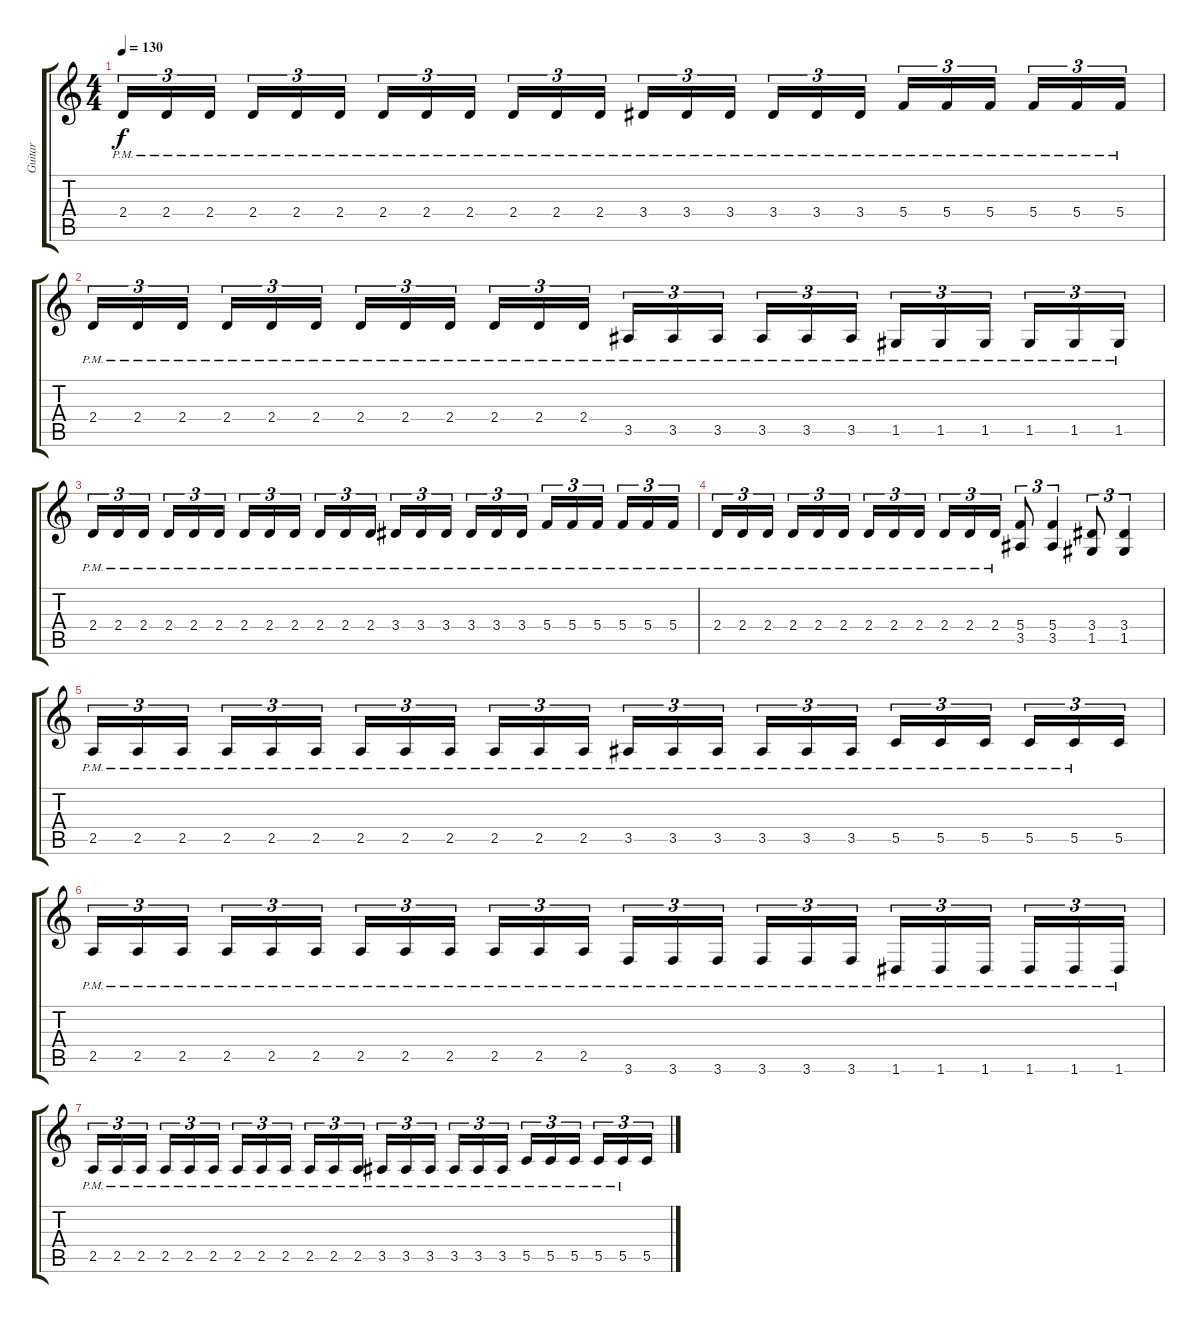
\track ("Guitar " "Guitar ") {instrument distortionguitar}
\staff {score tabs}
\tuning (D4 A3 F3 C3 G2 D2) {hide}
\ts (4 4)
\tempo 130
\clef g2
\ks c
2.4{pm}.16{tu (3 2) dy f} 2.4{pm}.16{tu (3 2)} 2.4{pm}.16{tu (3 2)} 2.4{pm}.16{tu (3 2)} 2.4{pm}.16{tu (3 2)} 2.4{pm}.16{tu (3 2)} 2.4{pm}.16{tu (3 2)} 2.4{pm}.16{tu (3 2)} 2.4{pm}.16{tu (3 2)} 2.4{pm}.16{tu (3 2)} 2.4{pm}.16{tu (3 2)} 2.4{pm}.16{tu (3 2)} 3.4{pm}.16{tu (3 2)} 3.4{pm}.16{tu (3 2)} 3.4{pm}.16{tu (3 2)} 3.4{pm}.16{tu (3 2)} 3.4{pm}.16{tu (3 2)} 3.4{pm}.16{tu (3 2)} 5.4{pm}.16{tu (3 2)} 5.4{pm}.16{tu (3 2)} 5.4{pm}.16{tu (3 2)} 5.4{pm}.16{tu (3 2)} 5.4{pm}.16{tu (3 2)} 5.4{pm}.16{tu (3 2)} |
2.4{pm}.16{tu (3 2)} 2.4{pm}.16{tu (3 2)} 2.4{pm}.16{tu (3 2)} 2.4{pm}.16{tu (3 2)} 2.4{pm}.16{tu (3 2)} 2.4{pm}.16{tu (3 2)} 2.4{pm}.16{tu (3 2)} 2.4{pm}.16{tu (3 2)} 2.4{pm}.16{tu (3 2)} 2.4{pm}.16{tu (3 2)} 2.4{pm}.16{tu (3 2)} 2.4{pm}.16{tu (3 2)} 3.5{pm}.16{tu (3 2)} 3.5{pm}.16{tu (3 2)} 3.5{pm}.16{tu (3 2)} 3.5{pm}.16{tu (3 2)} 3.5{pm}.16{tu (3 2)} 3.5{pm}.16{tu (3 2)} 1.5{pm}.16{tu (3 2)} 1.5{pm}.16{tu (3 2)} 1.5{pm}.16{tu (3 2)} 1.5{pm}.16{tu (3 2)} 1.5{pm}.16{tu (3 2)} 1.5{pm}.16{tu (3 2)} |
2.4{pm}.16{tu (3 2)} 2.4{pm}.16{tu (3 2)} 2.4{pm}.16{tu (3 2)} 2.4{pm}.16{tu (3 2)} 2.4{pm}.16{tu (3 2)} 2.4{pm}.16{tu (3 2)} 2.4{pm}.16{tu (3 2)} 2.4{pm}.16{tu (3 2)} 2.4{pm}.16{tu (3 2)} 2.4{pm}.16{tu (3 2)} 2.4{pm}.16{tu (3 2)} 2.4{pm}.16{tu (3 2)} 3.4{pm}.16{tu (3 2)} 3.4{pm}.16{tu (3 2)} 3.4{pm}.16{tu (3 2)} 3.4{pm}.16{tu (3 2)} 3.4{pm}.16{tu (3 2)} 3.4{pm}.16{tu (3 2)} 5.4{pm}.16{tu (3 2)} 5.4{pm}.16{tu (3 2)} 5.4{pm}.16{tu (3 2)} 5.4{pm}.16{tu (3 2)} 5.4{pm}.16{tu (3 2)} 5.4{pm}.16{tu (3 2)} |
2.4{pm}.16{tu (3 2)} 2.4{pm}.16{tu (3 2)} 2.4{pm}.16{tu (3 2)} 2.4{pm}.16{tu (3 2)} 2.4{pm}.16{tu (3 2)} 2.4{pm}.16{tu (3 2)} 2.4{pm}.16{tu (3 2)} 2.4{pm}.16{tu (3 2)} 2.4{pm}.16{tu (3 2)} 2.4{pm}.16{tu (3 2)} 2.4{pm}.16{tu (3 2)} 2.4{pm}.16{tu (3 2)} (5.4 3.5).8{tu (3 2)} (5.4 3.5).4{tu (3 2)} (3.4 1.5).8{tu (3 2)} (3.4 1.5).4{tu (3 2)} |
2.5{pm}.16{tu (3 2)} 2.5{pm}.16{tu (3 2)} 2.5{pm}.16{tu (3 2)} 2.5{pm}.16{tu (3 2)} 2.5{pm}.16{tu (3 2)} 2.5{pm}.16{tu (3 2)} 2.5{pm}.16{tu (3 2)} 2.5{pm}.16{tu (3 2)} 2.5{pm}.16{tu (3 2)} 2.5{pm}.16{tu (3 2)} 2.5{pm}.16{tu (3 2)} 2.5{pm}.16{tu (3 2)} 3.5{pm}.16{tu (3 2)} 3.5{pm}.16{tu (3 2)} 3.5{pm}.16{tu (3 2)} 3.5{pm}.16{tu (3 2)} 3.5{pm}.16{tu (3 2)} 3.5{pm}.16{tu (3 2)} 5.5{pm}.16{tu (3 2)} 5.5{pm}.16{tu (3 2)} 5.5{pm}.16{tu (3 2)} 5.5{pm}.16{tu (3 2)} 5.5{pm}.16{tu (3 2)} 5.5.16{tu (3 2)} |
2.5{pm}.16{tu (3 2)} 2.5{pm}.16{tu (3 2)} 2.5{pm}.16{tu (3 2)} 2.5{pm}.16{tu (3 2)} 2.5{pm}.16{tu (3 2)} 2.5{pm}.16{tu (3 2)} 2.5{pm}.16{tu (3 2)} 2.5{pm}.16{tu (3 2)} 2.5{pm}.16{tu (3 2)} 2.5{pm}.16{tu (3 2)} 2.5{pm}.16{tu (3 2)} 2.5{pm}.16{tu (3 2)} 3.6{pm}.16{tu (3 2)} 3.6{pm}.16{tu (3 2)} 3.6{pm}.16{tu (3 2)} 3.6{pm}.16{tu (3 2)} 3.6{pm}.16{tu (3 2)} 3.6{pm}.16{tu (3 2)} 1.6{pm}.16{tu (3 2)} 1.6{pm}.16{tu (3 2)} 1.6{pm}.16{tu (3 2)} 1.6{pm}.16{tu (3 2)} 1.6{pm}.16{tu (3 2)} 1.6{pm}.16{tu (3 2)} |
2.5{pm}.16{tu (3 2)} 2.5{pm}.16{tu (3 2)} 2.5{pm}.16{tu (3 2)} 2.5{pm}.16{tu (3 2)} 2.5{pm}.16{tu (3 2)} 2.5{pm}.16{tu (3 2)} 2.5{pm}.16{tu (3 2)} 2.5{pm}.16{tu (3 2)} 2.5{pm}.16{tu (3 2)} 2.5{pm}.16{tu (3 2)} 2.5{pm}.16{tu (3 2)} 2.5{pm}.16{tu (3 2)} 3.5{pm}.16{tu (3 2)} 3.5{pm}.16{tu (3 2)} 3.5{pm}.16{tu (3 2)} 3.5{pm}.16{tu (3 2)} 3.5{pm}.16{tu (3 2)} 3.5{pm}.16{tu (3 2)} 5.5{pm}.16{tu (3 2)} 5.5{pm}.16{tu (3 2)} 5.5{pm}.16{tu (3 2)} 5.5{pm}.16{tu (3 2)} 5.5{pm}.16{tu (3 2)} 5.5.16{tu (3 2)}
